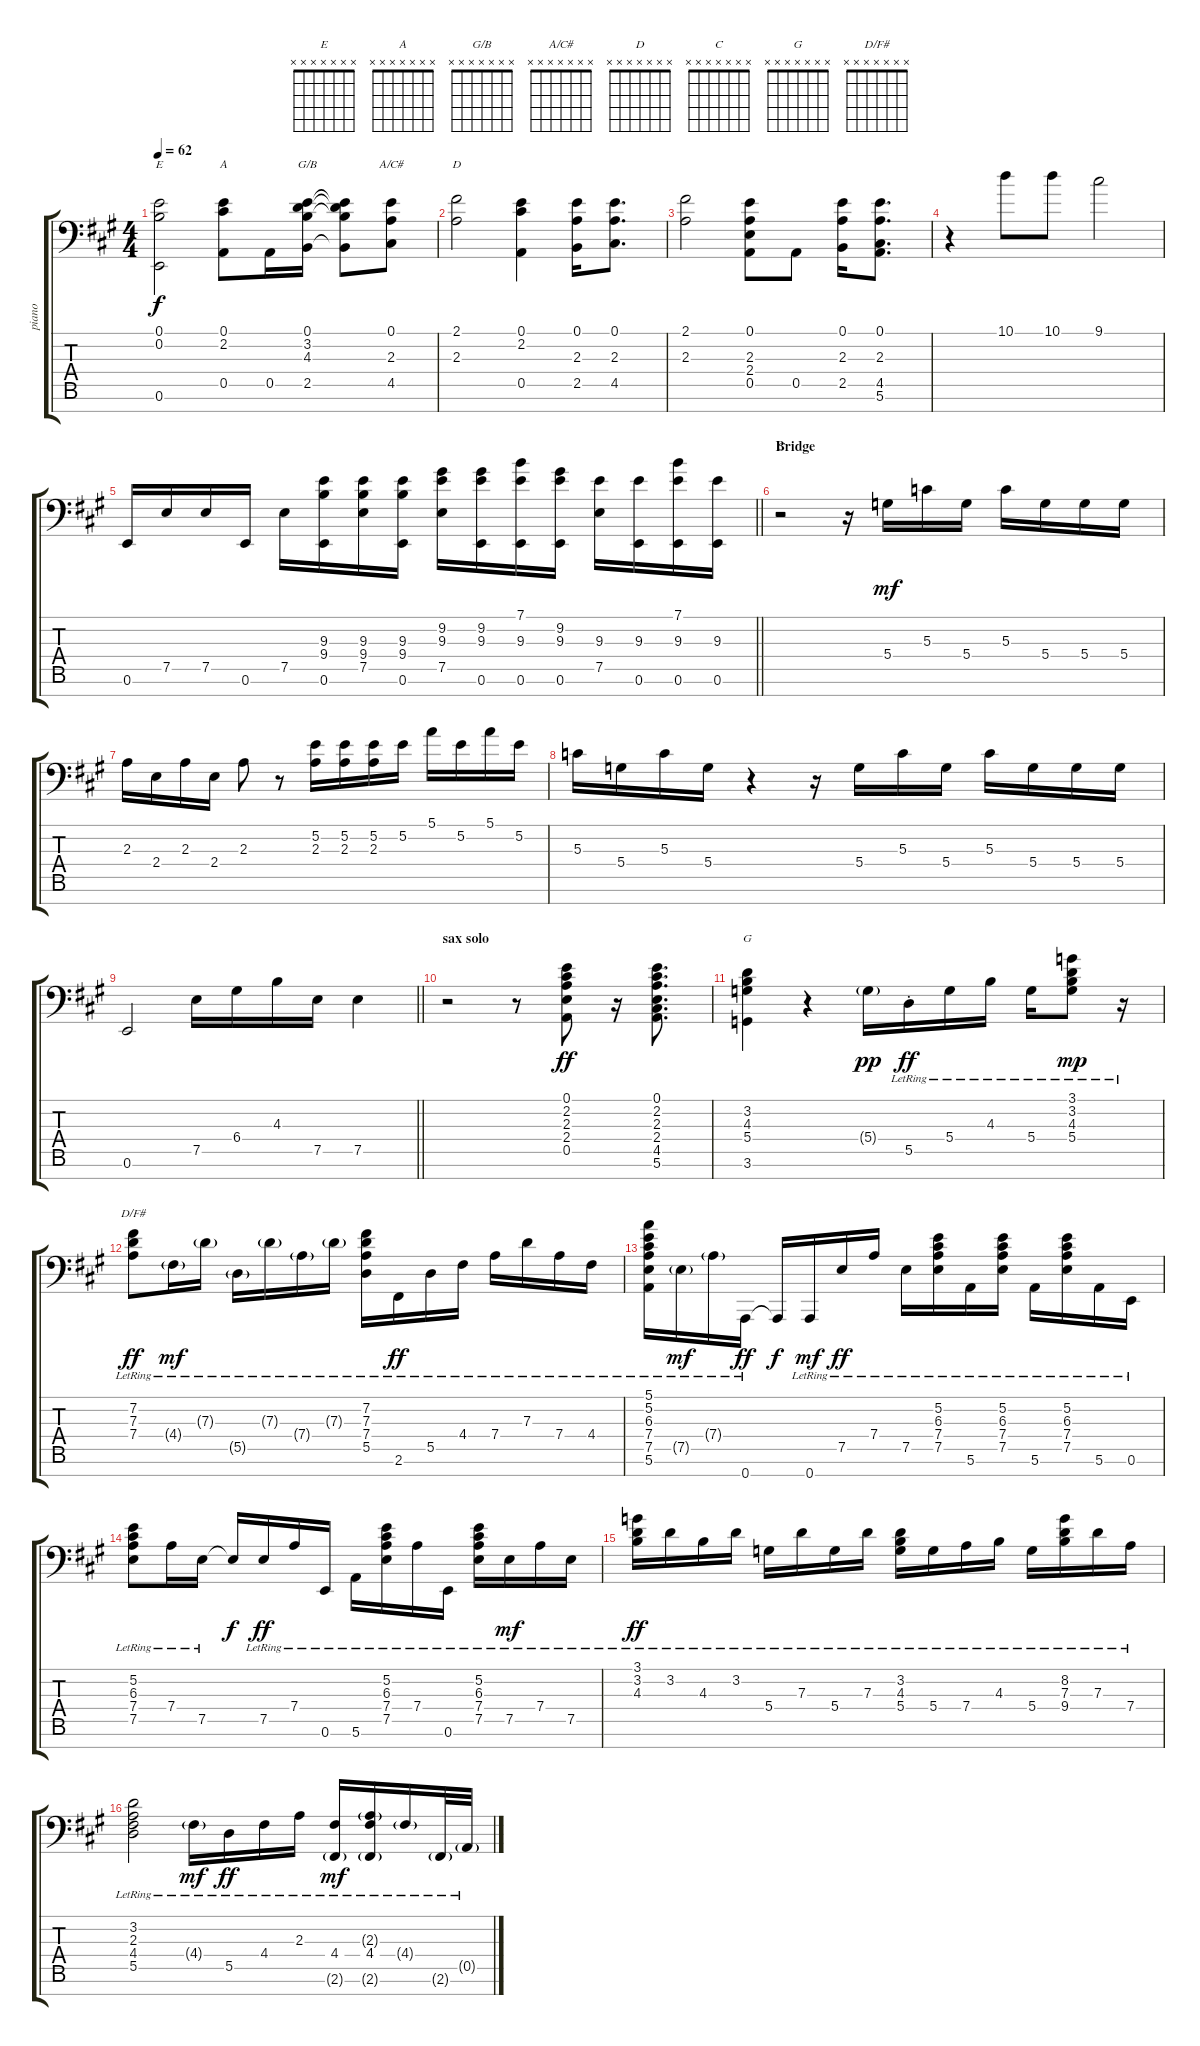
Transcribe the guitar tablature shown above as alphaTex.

\track ("piano" "piano") {instrument brightacousticpiano}
\staff {score tabs}
\tuning (E4 B3 G3 D3 A2 E2 A1) {hide}
\chord ("E" x x x x x x x)
\chord ("A" x x x x x x x)
\chord ("G/B" x x x x x x x)
\chord ("A/C#" x x x x x x x)
\chord ("D" x x x x x x x)
\chord ("C" x x x x x x x)
\chord ("G" x x x x x x x)
\chord ("D/F#" x x x x x x x)
\ts (4 4)
\tempo 62
\clef f4
\ks a
(0.1 0.2 0.6).2{ch "E" dy f} (0.1 2.2 0.5).8{ch "A"} 0.5.16 (0.1 3.2 4.3 2.5).16{ch "G/B"} (0.1{t} 3.2{t} 4.3{t} 2.5{t}).8 (0.1 2.3 4.5).8{ch "A/C#"} |
(2.1 2.3).2{ch "D"} (0.1 2.2 0.5).4 (0.1 2.3 2.5).16 (0.1 2.3 4.5).8{d} |
(2.1 2.3).2 (0.1 2.3 2.4 0.5).8 0.5.8 (0.1 2.3 2.5).16 (0.1 2.3 4.5 5.6).8{d} |
r.4 10.1.8 10.1.8 9.1.2 |
\barLineRight lightlight
0.6.16 7.5.16 7.5.16 0.6.16 7.5.16 (9.3 9.4 0.6).16 (9.3 9.4 7.5).16 (9.3 9.4 0.6).16 (9.2 9.3 7.5).16 (9.2 9.3 0.6).16 (7.1 9.3 0.6).16 (9.2 9.3 0.6).16 (9.3 7.5).16 (9.3 0.6).16 (7.1 9.3 0.6).16 (9.3 0.6).16 |
\section ("" "Bridge")
r.2{ch "C"} r.16 5.4.16{dy mf} 5.3.16 5.4.16 5.3.16 5.4.16 5.4.16 5.4.16 |
2.3.16 2.4.16 2.3.16 2.4.16 2.3.8 r.8 (5.2 2.3).16 (5.2 2.3).16 (5.2 2.3).16 5.2.16 5.1.16 5.2.16 5.1.16 5.2.16 |
5.3.16 5.4.16 5.3.16 5.4.16 r.4 r.16 5.4.16 5.3.16 5.4.16 5.3.16 5.4.16 5.4.16 5.4.16 |
\barLineRight lightlight
0.6.2 7.5.16 6.4.16 4.3.16 7.5.16 7.5.4 |
\section ("" "sax solo")
r.2 r.8 (0.1 2.2 2.3 2.4 0.5).8{dy ff} r.16 (0.1 2.2 2.3 2.4 4.5 5.6).8{d} |
(3.2 4.3 5.4 3.6).4{ch "G"} r.4 5.4{g}.16{dy pp} 5.5{st lr}.16{dy ff} 5.4{lr}.16 4.3{lr}.16 5.4{lr}.16 (3.1 3.2{lr} 4.3{lr} 5.4).8{dy mp} r.16 |
(7.2{lr} 7.3{lr} 7.4{lr}).8{ch "D/F#" dy ff} 4.4{g lr}.16{dy mf} 7.3{g lr}.16 5.5{g lr}.16 7.3{g lr}.16 7.4{g lr}.16 7.3{g lr}.16 (7.2{lr} 7.3{lr} 7.4{lr} 5.5).16 2.6{lr}.16{dy ff} 5.5{lr}.16 4.4{lr}.16 7.4{lr}.16 7.3{lr}.16 7.4{lr}.16 4.4{lr}.16 |
(5.1{lr} 5.2{lr} 6.3{lr} 7.4{lr} 7.5{lr} 5.6{lr}).16 7.5{g lr}.16{dy mf} 7.4{g lr}.16 0.7{lr}.16{dy ff} 0.7{t}.16{dy f} 0.7{lr}.16{dy mf} 7.5{lr}.16{dy ff} 7.4{lr}.16 7.5{lr}.16 (5.2{lr} 6.3{lr} 7.4{lr} 7.5{lr}).16 5.6{lr}.16 (5.2{lr} 6.3{lr} 7.4{lr} 7.5{lr}).16 5.6{lr}.16 (5.2{lr} 6.3{lr} 7.4{lr} 7.5{lr}).16 5.6{lr}.16 0.6{lr}.16 |
(5.2{lr} 6.3{lr} 7.4{lr} 7.5{lr}).8 7.4{lr}.16 7.5{lr}.16 7.5{t}.16{dy f} 7.5{lr}.16{dy ff} 7.4{lr}.16 0.6{lr}.16 5.6{lr}.16 (5.2{lr} 6.3{lr} 7.4{lr} 7.5{lr}).16 7.4{lr}.16 0.6{lr}.16 (5.2{lr} 6.3{lr} 7.4{lr} 7.5{lr}).16 7.5{lr}.16{dy mf} 7.4{lr}.16 7.5{lr}.16 |
(3.1{lr} 3.2{lr} 4.3{lr}).16{dy ff} 3.2{lr}.16 4.3{lr}.16 3.2{lr}.16 5.4{lr}.16 7.3{lr}.16 5.4{lr}.16 7.3{lr}.16 (3.2{lr} 4.3{lr} 5.4{lr}).16 5.4{lr}.16 7.4{lr}.16 4.3{lr}.16 5.4{lr}.16 (8.2{lr} 7.3{lr} 9.4{lr}).16 7.3{lr}.16 7.4{lr}.16 |
(3.2{lr} 2.3{lr} 4.4{lr} 5.5{lr}).2 4.4{g lr}.16{dy mf} 5.5{lr}.16{dy ff} 4.4{lr}.16 2.3{lr}.16 (4.4{lr} 2.6{g lr}).16{dy mf} (2.3{g lr} 4.4{lr} 2.6{g lr}).16 4.4{g lr}.16 2.6{g lr}.32 0.5{g lr}.32
